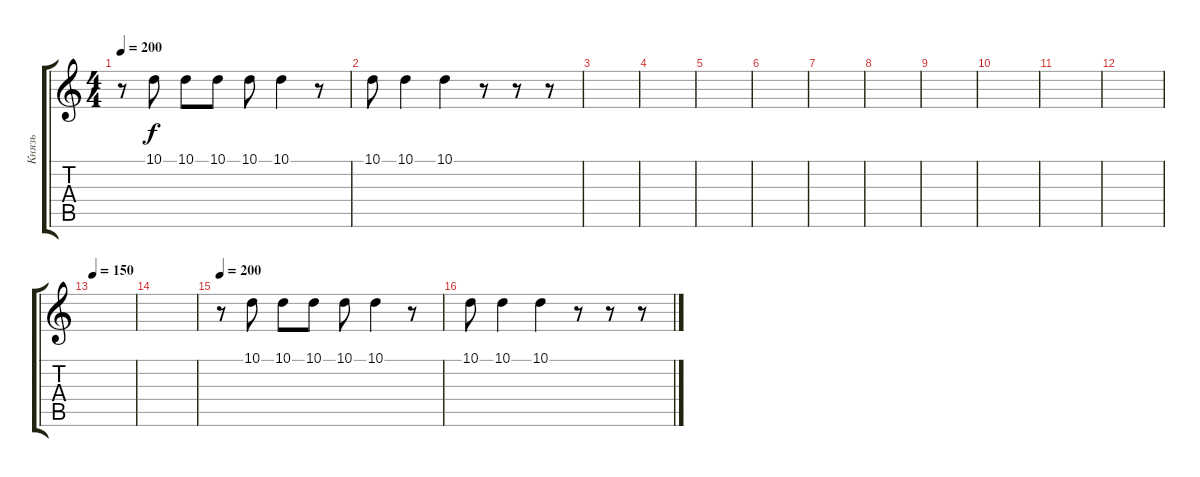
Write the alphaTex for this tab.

\track ("Князь" "Князь") {instrument tenorsax}
\staff {score tabs}
\tuning (E4 B3 G3 D3 A2 E2) {hide}
\ts (4 4)
\tempo 200
\clef g2
\ks c
r.8{dy f} 10.1.8 10.1.8 10.1.8 10.1.8 10.1.4 r.8 |
10.1.8 10.1.4 10.1.4 r.8 r.8 r.8 |
|
|
|
|
|
|
|
|
|
|
\tempo 150
|
|
\tempo 200
r.8 10.1.8 10.1.8 10.1.8 10.1.8 10.1.4 r.8 |
10.1.8 10.1.4 10.1.4 r.8 r.8 r.8
